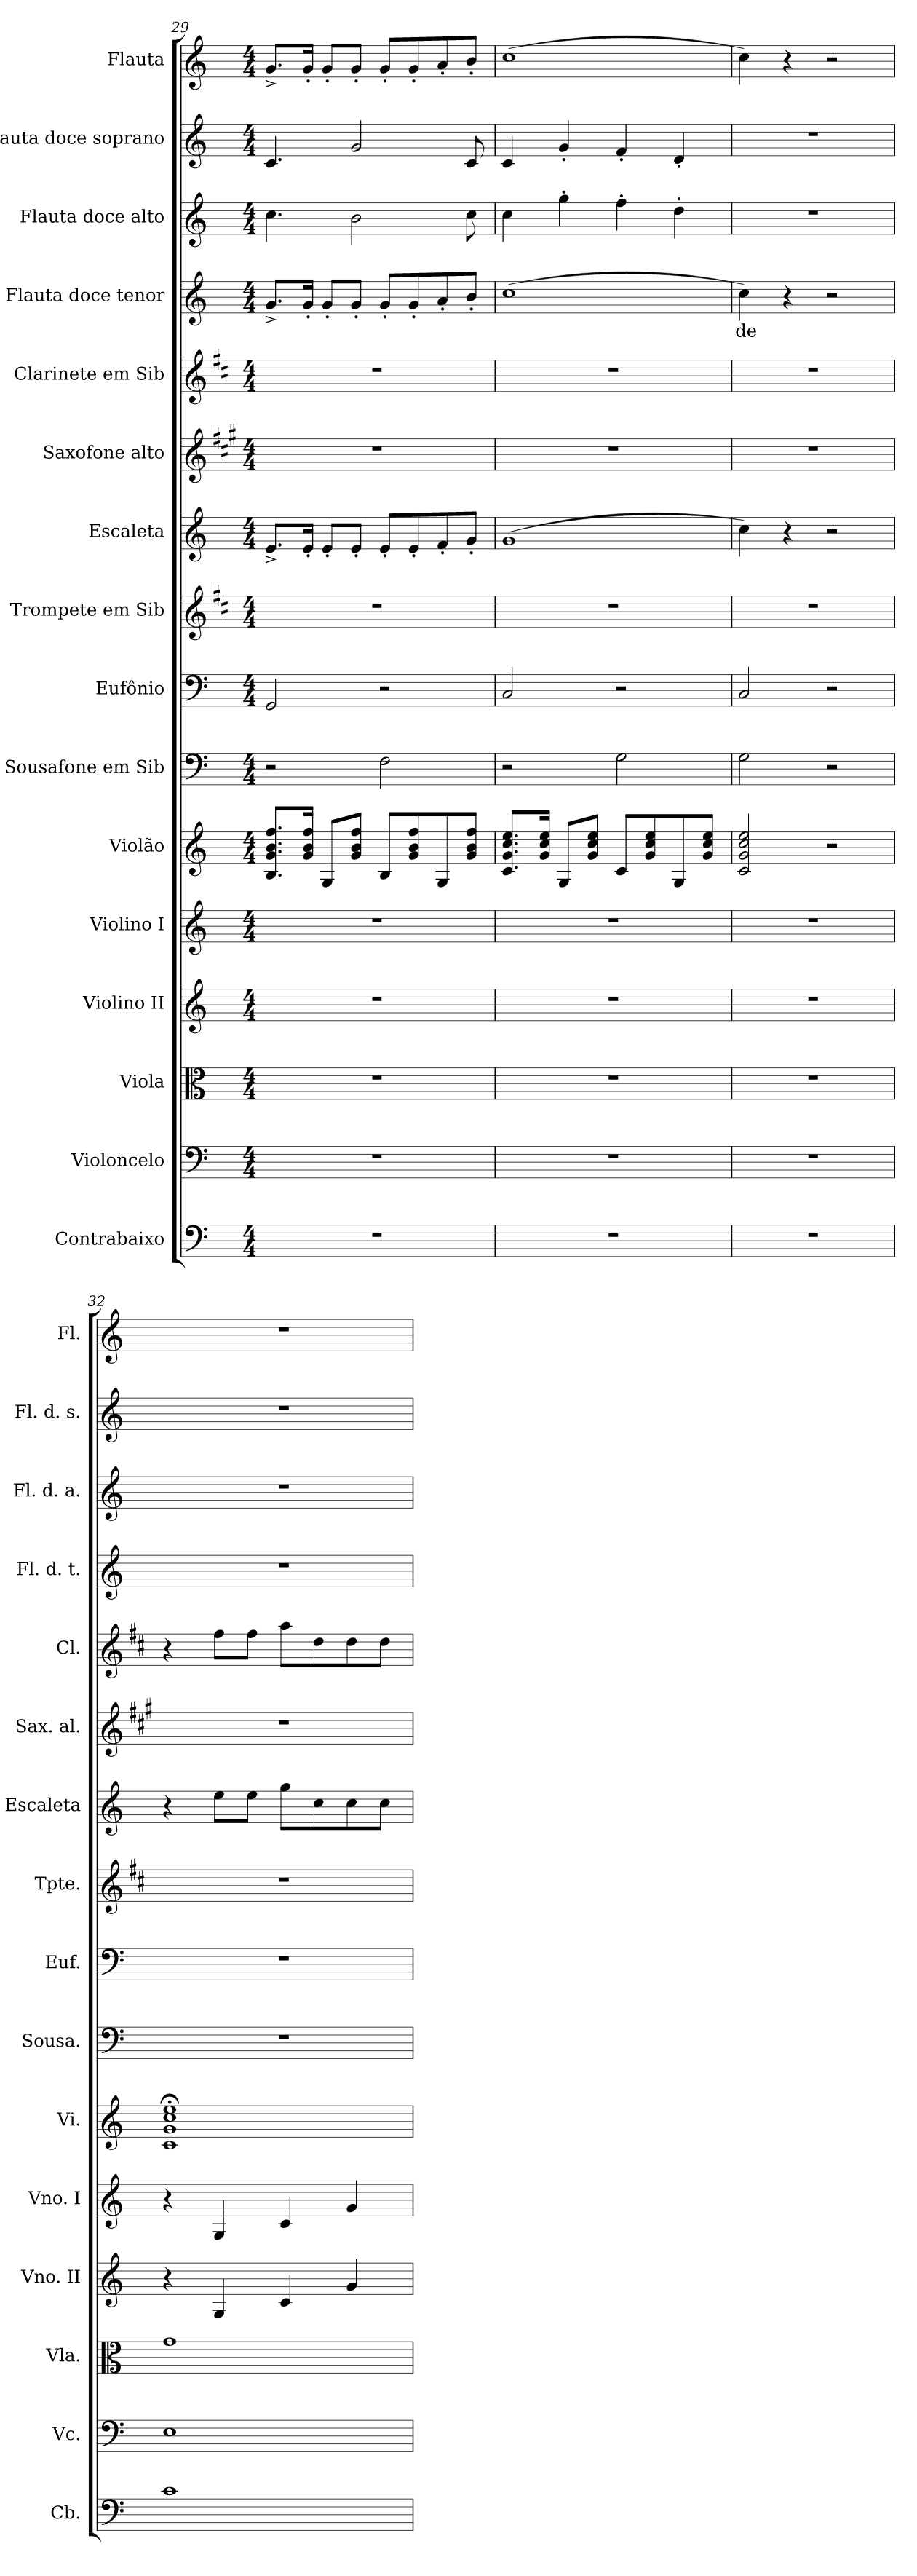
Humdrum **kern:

**kern	**kern	**kern	**kern	**kern	**kern	**kern	**kern	**kern	**kern	**kern	**kern	**kern	**text	**kern	**kern	**kern
*part16	*part15	*part14	*part13	*part12	*part11	*part10	*part9	*part8	*part7	*part6	*part5	*part4	*part4	*part3	*part2	*part1
*staff16	*staff15	*staff14	*staff13	*staff12	*staff11	*staff10	*staff9	*staff8	*staff7	*staff6	*staff5	*staff4	*staff4	*staff3	*staff2	*staff1
*I"Contrabaixo	*I"Violoncelo	*I"Viola	*I"Violino II	*I"Violino I	*I"Violão	*I"Sousafone em Sib	*I"Eufônio	*I"Trompete em Sib	*I"Escaleta	*I"Saxofone alto	*I"Clarinete em Sib	*I"Flauta doce tenor	*	*I"Flauta doce alto	*I"Flauta doce soprano	*I"Flauta
*I'Cb.	*I'Vc.	*I'Vla.	*I'Vno. II	*I'Vno. I	*I'Vi.	*I'Sousa.	*I'Euf.	*I'Tpte.	*I'Escaleta	*I'Sax. al.	*I'Cl.	*I'Fl. d. t.	*	*I'Fl. d. a.	*I'Fl. d. s.	*I'Fl.
!!LO:PB:g=z
*clefF4	*clefF4	*clefC3	*clefG2	*clefG2	*clefG2	*clefF4	*clefF4	*clefG2	*clefG2	*clefG2	*clefG2	*clefG2	*	*clefG2	*clefG2	*clefG2
*ITrd7c12	*	*	*	*	*ITrd7c12	*ITrd8c14	*	*ITrd1c2	*	*ITrd5c9	*ITrd1c2	*	*	*	*ITrd-7c-12	*
*k[]	*k[]	*k[]	*k[]	*k[]	*k[]	*k[]	*k[]	*k[]	*k[]	*k[]	*k[]	*k[]	*	*k[]	*k[]	*k[]
*C:	*C:	*C:	*C:	*C:	*C:	*C:	*C:	*C:	*C:	*C:	*C:	*C:	*	*C:	*C:	*C:
*M4/4	*M4/4	*M4/4	*M4/4	*M4/4	*M4/4	*M4/4	*M4/4	*M4/4	*M4/4	*M4/4	*M4/4	*M4/4	*	*M4/4	*M4/4	*M4/4
=29	=29	=29	=29	=29	=29	=29	=29	=29	=29	=29	=29	=29	=29	=29	=29	=29
1r	1r	1r	1r	1r	8.BBi/ 8.Gi 8.Bi 8.fiL	2r	2GGi/	1r	8.e^i/L	1r	1r	8.g^i/L	.	4.cci\	4.cci/	8.g^i/L
.	.	.	.	.	16Gi/ 16Bi 16fiJk	.	.	.	16e'i/Jk	.	.	16g'i/Jk	.	.	.	16g'i/Jk
.	.	.	.	.	8GGi/L	.	.	.	8e'i/L	.	.	8g'i/L	.	.	.	8g'i/L
.	.	.	.	.	8Gi/ 8Bi 8fiJ	.	.	.	8e'i/J	.	.	8g'i/J	.	2bi\	2ggi/	8g'i/J
.	.	.	.	.	8BBi/L	2FFi\	2r	.	8e'i/L	.	.	8g'i/L	.	.	.	8g'i/L
.	.	.	.	.	8Gi/ 8Bi 8fi	.	.	.	8e'i/	.	.	8g'i/	.	.	.	8g'i/
.	.	.	.	.	8GGi/	.	.	.	8f'i/	.	.	8a'i/	.	.	.	8a'i/
.	.	.	.	.	8Gi/ 8Bi 8fiJ	.	.	.	8g'i/J	.	.	8b'i/J	.	8cci\	8cci/	8b'i/J
=30	=30	=30	=30	=30	=30	=30	=30	=30	=30	=30	=30	=30	=30	=30	=30	=30
1r	1r	1r	1r	1r	8.Ci/ 8.Gi 8.ci 8.eiL	2r	2Ci/	1r	(1gi	1r	1r	(1cci	.	4cci\	4cci/	(1cci
.	.	.	.	.	16Gi/ 16ci 16eiJk	.	.	.	.	.	.	.	.	.	.	.
.	.	.	.	.	8GGi/L	.	.	.	.	.	.	.	.	4gg'i\	4gg'i/	.
.	.	.	.	.	8Gi/ 8ci 8eiJ	.	.	.	.	.	.	.	.	.	.	.
.	.	.	.	.	8Ci/L	2GGi\	2r	.	.	.	.	.	.	4ff'i\	4ff'i/	.
.	.	.	.	.	8Gi/ 8ci 8ei	.	.	.	.	.	.	.	.	.	.	.
.	.	.	.	.	8GGi/	.	.	.	.	.	.	.	.	4dd'i\	4dd'i/	.
.	.	.	.	.	8Gi/ 8ci 8eiJ	.	.	.	.	.	.	.	.	.	.	.
=31	=31	=31	=31	=31	=31	=31	=31	=31	=31	=31	=31	=31	=31	=31	=31	=31
!	!	!	!	!	!	!	!	!	!	!	!	!	!LO:LY:b:color=#000000	!	!	!
1r	1r	1r	1r	1r	2Ci/ 2Gi 2ci 2ei	2GGi\	2Ci/	1r	4cci\)	1r	1r	4cci\)	de	1r	1r	4cci\)
.	.	.	.	.	.	.	.	.	4r	.	.	4r	.	.	.	4r
.	.	.	.	.	2r	2r	2r	.	2r	.	.	2r	.	.	.	2r
=32	=32	=32	=32	=32	=32	=32	=32	=32	=32	=32	=32	=32	=32	=32	=32	=32
*	*	*	*	*	*	*	*	*	*	*	*	*	*	*	*	*^
1Ci	1Ei	1gi	4r	4r	1Ci; 1Gi; 1ci; 1ei;	1r	1r	1r	4r	1r	4r	1r	.	1r	1r	1r	4ryy
*	*	*	*	*MM130	*	*	*	*	*	*	*	*	*	*	*	*MM130	*
.	.	.	4Gi/	4Gi/	.	.	.	.	8eei\L	.	8eei\L	.	.	.	.	.	2.ryy
.	.	.	.	.	.	.	.	.	8eei\J	.	8eei\J	.	.	.	.	.	.
.	.	.	4ci/	4ci/	.	.	.	.	8ggi\L	.	8ggi\L	.	.	.	.	.	.
.	.	.	.	.	.	.	.	.	8cci\	.	8cci\	.	.	.	.	.	.
.	.	.	4gi/	4gi/	.	.	.	.	8cci\	.	8cci\	.	.	.	.	.	.
.	.	.	.	.	.	.	.	.	8cci\J	.	8cci\J	.	.	.	.	.	.
*	*	*	*	*	*	*	*	*	*	*	*	*	*	*	*	*v	*v
=	=	=	=	=	=	=	=	=	=	=	=	=	=	=	=	=
*-	*-	*-	*-	*-	*-	*-	*-	*-	*-	*-	*-	*-	*-	*-	*-	*-
